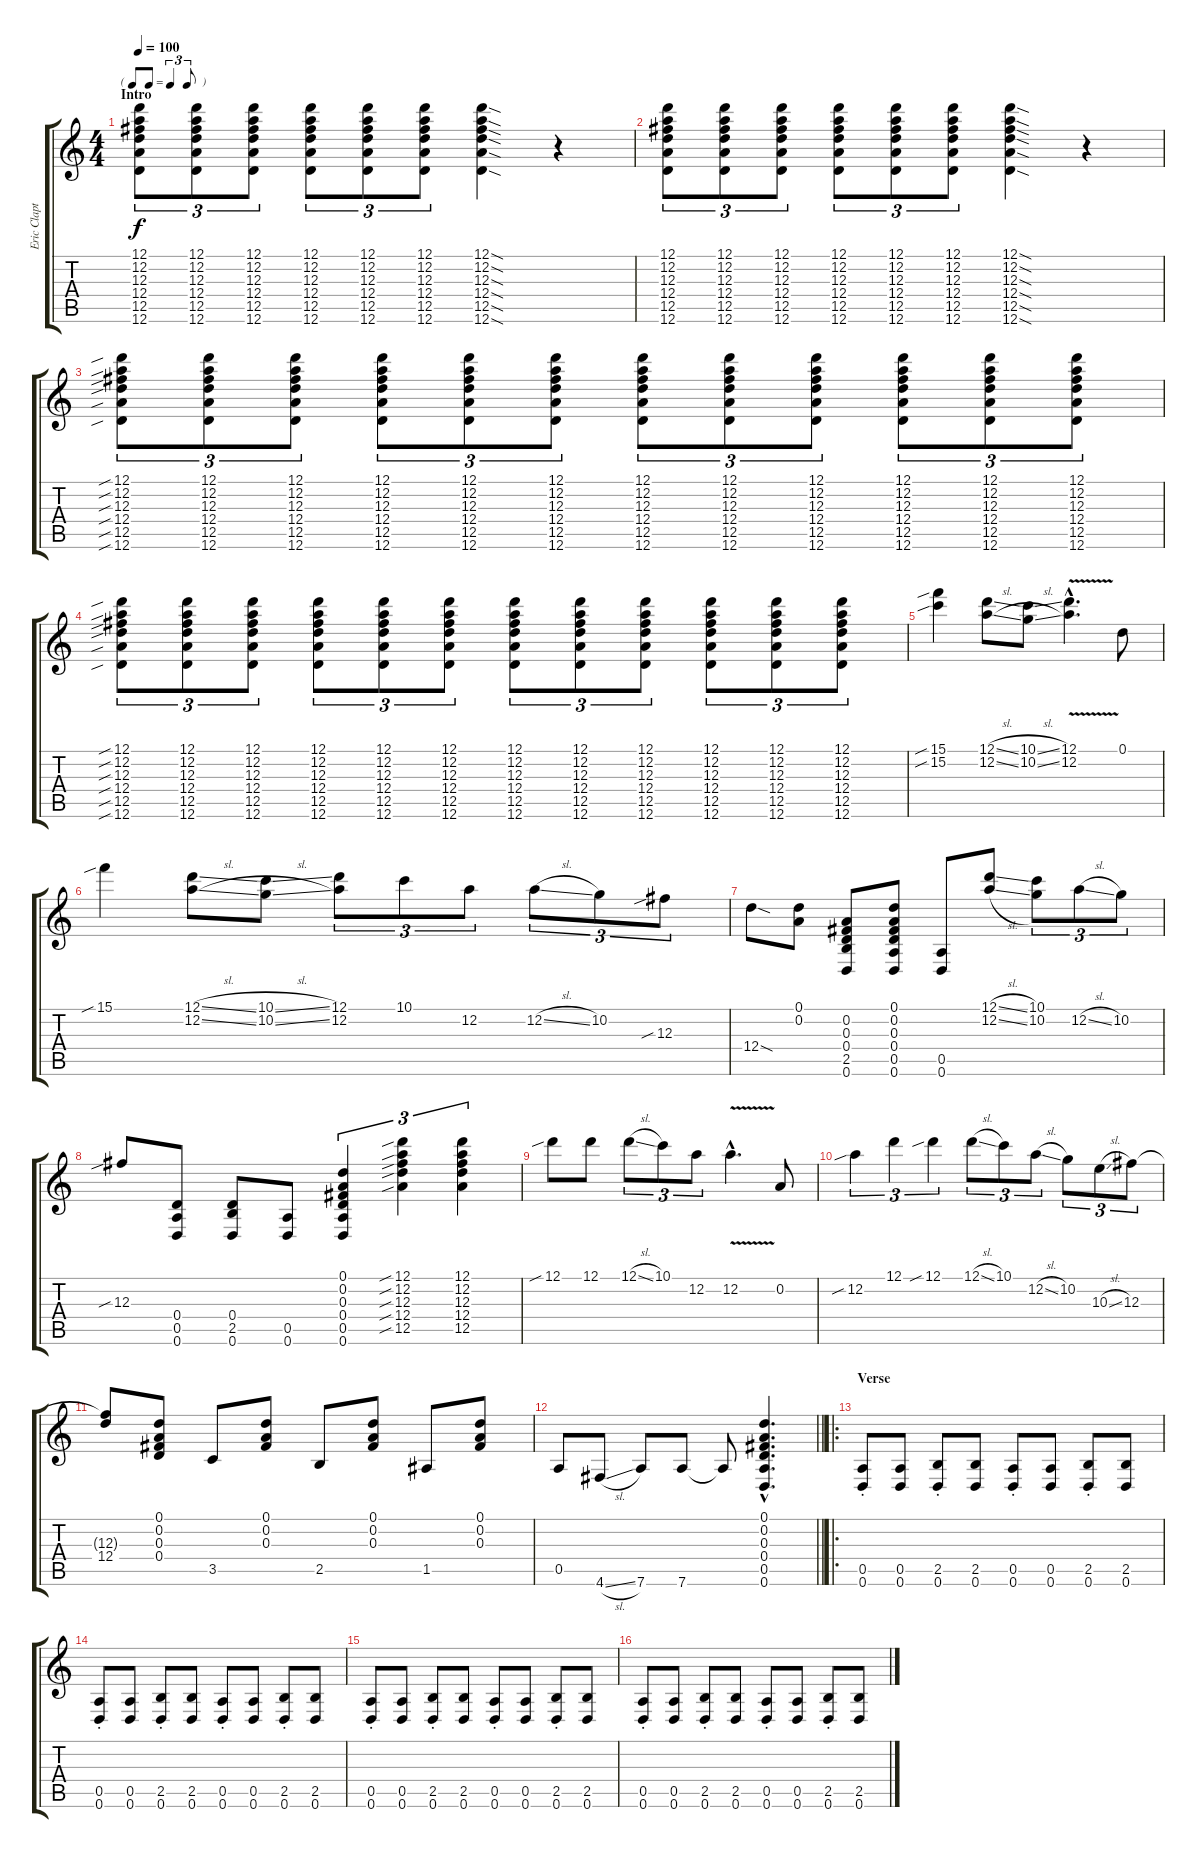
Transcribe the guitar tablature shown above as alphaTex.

\track ("Eric Clapton Guitar I" "Eric Clapt") {instrument distortionguitar}
\staff {score tabs}
\tuning (D4 A3 Gb3 D3 A2 D2) {hide}
\ts (4 4)
\tf triplet8th
\section ("" "Intro")
\tempo 100
\clef g2
\ks c
(12.1 12.2 12.3 12.4 12.5 12.6).8{tu (3 2) dy f instrument distortionguitar} (12.1 12.2 12.3 12.4 12.5 12.6).8{tu (3 2)} (12.1 12.2 12.3 12.4 12.5 12.6).8{tu (3 2)} (12.1 12.2 12.3 12.4 12.5 12.6).8{tu (3 2)} (12.1 12.2 12.3 12.4 12.5 12.6).8{tu (3 2)} (12.1 12.2 12.3 12.4 12.5 12.6).8{tu (3 2)} (12.1{sod} 12.2{sod} 12.3{sod} 12.4{sod} 12.5{sod} 12.6{sod}).4 r.4 |
(12.1 12.2 12.3 12.4 12.5 12.6).8{tu (3 2)} (12.1 12.2 12.3 12.4 12.5 12.6).8{tu (3 2)} (12.1 12.2 12.3 12.4 12.5 12.6).8{tu (3 2)} (12.1 12.2 12.3 12.4 12.5 12.6).8{tu (3 2)} (12.1 12.2 12.3 12.4 12.5 12.6).8{tu (3 2)} (12.1 12.2 12.3 12.4 12.5 12.6).8{tu (3 2)} (12.1{sod} 12.2{sod} 12.3{sod} 12.4{sod} 12.5{sod} 12.6{sod}).4 r.4 |
(12.1{sib} 12.2{sib} 12.3{sib} 12.4{sib} 12.5{sib} 12.6{sib}).8{tu (3 2)} (12.1 12.2 12.3 12.4 12.5 12.6).8{tu (3 2)} (12.1 12.2 12.3 12.4 12.5 12.6).8{tu (3 2)} (12.1 12.2 12.3 12.4 12.5 12.6).8{tu (3 2)} (12.1 12.2 12.3 12.4 12.5 12.6).8{tu (3 2)} (12.1 12.2 12.3 12.4 12.5 12.6).8{tu (3 2)} (12.1 12.2 12.3 12.4 12.5 12.6).8{tu (3 2)} (12.1 12.2 12.3 12.4 12.5 12.6).8{tu (3 2)} (12.1 12.2 12.3 12.4 12.5 12.6).8{tu (3 2)} (12.1 12.2 12.3 12.4 12.5 12.6).8{tu (3 2)} (12.1 12.2 12.3 12.4 12.5 12.6).8{tu (3 2)} (12.1 12.2 12.3 12.4 12.5 12.6).8{tu (3 2)} |
(12.1{sib} 12.2{sib} 12.3{sib} 12.4{sib} 12.5{sib} 12.6{sib}).8{tu (3 2)} (12.1 12.2 12.3 12.4 12.5 12.6).8{tu (3 2)} (12.1 12.2 12.3 12.4 12.5 12.6).8{tu (3 2)} (12.1 12.2 12.3 12.4 12.5 12.6).8{tu (3 2)} (12.1 12.2 12.3 12.4 12.5 12.6).8{tu (3 2)} (12.1 12.2 12.3 12.4 12.5 12.6).8{tu (3 2)} (12.1 12.2 12.3 12.4 12.5 12.6).8{tu (3 2)} (12.1 12.2 12.3 12.4 12.5 12.6).8{tu (3 2)} (12.1 12.2 12.3 12.4 12.5 12.6).8{tu (3 2)} (12.1 12.2 12.3 12.4 12.5 12.6).8{tu (3 2)} (12.1 12.2 12.3 12.4 12.5 12.6).8{tu (3 2)} (12.1 12.2 12.3 12.4 12.5 12.6).8{tu (3 2)} |
(15.1{sib} 15.2{sib}).4 (12.1{sl} 12.2{sl}).8 (10.1{sl} 10.2{sl}).8 (12.1{v hac} 12.2{v hac}).4{d} 0.1.8 |
15.1{sib}.4 (12.1{sl} 12.2{sl}).8 (10.1{sl} 10.2{sl}).8 (12.1 12.2).8{tu (3 2)} 10.1.8{tu (3 2)} 12.2.8{tu (3 2)} 12.2{sl}.8{tu (3 2)} 10.2.8{tu (3 2)} 12.3{sib}.8{tu (3 2)} |
12.4{sod}.8 (0.1 0.2).8 (0.2 0.3 0.4 2.5 0.6).8 (0.1 0.2 0.3 0.4 0.5 0.6).8 (0.5 0.6).8 (12.1{sl} 12.2{sl}).8 (10.1 10.2).8{tu (3 2)} 12.2{sl}.8{tu (3 2)} 10.2.8{tu (3 2)} |
12.3{sib}.8 (0.4 0.5 0.6).8 (0.4 2.5 0.6).8 (0.5 0.6).8 (0.1 0.2 0.3 0.4 0.5 0.6).4{tu (3 2)} (12.1{sib} 12.2{sib} 12.3{sib} 12.4{sib} 12.5{sib}).4{tu (3 2)} (12.1 12.2 12.3 12.4 12.5).4{tu (3 2)} |
12.1{sib}.8 12.1.8 12.1{sl}.8{tu (3 2)} 10.1.8{tu (3 2)} 12.2.8{tu (3 2)} 12.2{v hac}.4{d} 0.2.8 |
12.2{sib}.4{tu (3 2)} 12.1.4{tu (3 2)} 12.1{sib}.4{tu (3 2)} 12.1{sl}.8{tu (3 2)} 10.1.8{tu (3 2)} 12.2{sl}.8{tu (3 2)} 10.2.8{tu (3 2)} 10.3{sl}.8{tu (3 2)} 12.3.8{tu (3 2)} |
(12.3{t} 12.4).8 (0.1 0.2 0.3 0.4).8 3.5.8 (0.1 0.2 0.3).8 2.5.8 (0.1 0.2 0.3).8 1.5.8 (0.1 0.2 0.3).8 |
\barLineRight lightlight
0.5.8 4.6{sl}.8 7.6.8 7.6.8 7.6{t}.8 (0.1{hac} 0.2{hac} 0.3{hac} 0.4{hac} 0.5{hac} 0.6{hac}).4{d} |
\ro
\section ("" "Verse")
(0.5{st} 0.6{st}).8 (0.5 0.6).8 (2.5{st} 0.6{st}).8 (2.5 0.6).8 (0.5{st} 0.6{st}).8 (0.5 0.6).8 (2.5{st} 0.6{st}).8 (2.5 0.6).8 |
(0.5{st} 0.6{st}).8 (0.5 0.6).8 (2.5{st} 0.6{st}).8 (2.5 0.6).8 (0.5{st} 0.6{st}).8 (0.5 0.6).8 (2.5{st} 0.6{st}).8 (2.5 0.6).8 |
(0.5{st} 0.6{st}).8 (0.5 0.6).8 (2.5{st} 0.6{st}).8 (2.5 0.6).8 (0.5{st} 0.6{st}).8 (0.5 0.6).8 (2.5{st} 0.6{st}).8 (2.5 0.6).8 |
(0.5{st} 0.6{st}).8 (0.5 0.6).8 (2.5{st} 0.6{st}).8 (2.5 0.6).8 (0.5{st} 0.6{st}).8 (0.5 0.6).8 (2.5{st} 0.6{st}).8 (2.5 0.6).8
